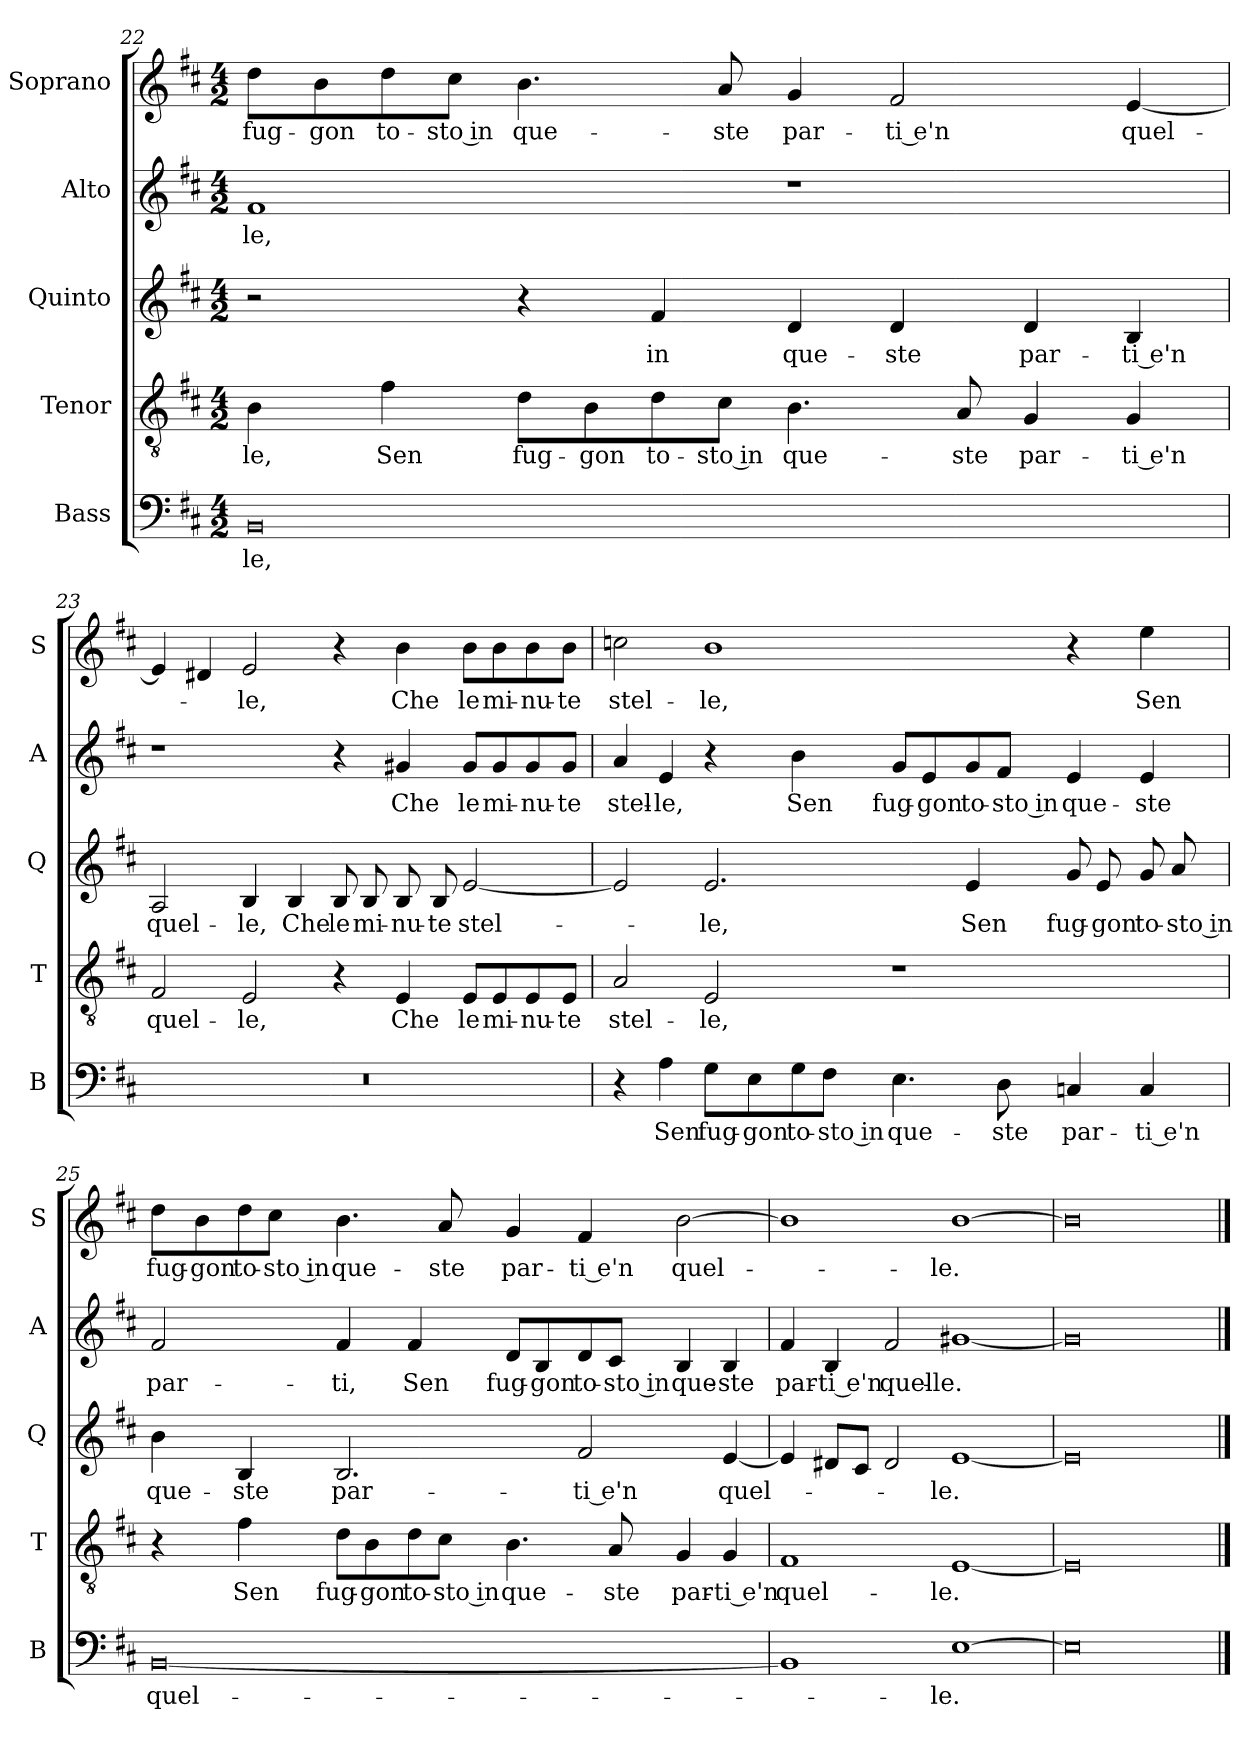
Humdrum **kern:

**kern	**text	**kern	**text	**kern	**text	**kern	**text	**kern	**text
*part5	*part5	*part4	*part4	*part3	*part3	*part2	*part2	*part1	*part1
*staff5	*staff5	*staff4	*staff4	*staff3	*staff3	*staff2	*staff2	*staff1	*staff1
*I"Bass	*	*I"Tenor	*	*I"Quinto	*	*I"Alto	*	*I"Soprano	*
*I'B	*	*I'T	*	*I'Q	*	*I'A	*	*I'S	*
!!LO:LB:g=z
*clefF4	*	*clefGv2	*	*clefG2	*	*clefG2	*	*clefG2	*
*k[f#c#]	*	*k[f#c#]	*	*k[f#c#]	*	*k[f#c#]	*	*k[f#c#]	*
*D:	*	*D:	*	*D:	*	*D:	*	*D:	*
*M4/2	*	*M4/2	*	*M4/2	*	*M4/2	*	*M4/2	*
=22	=22	=22	=22	=22	=22	=22	=22	=22	=22
!	!LO:LY:b	!	!LO:LY:b	!	!	!	!LO:LY:b	!	!LO:LY:b
0BB	-le,	4B\	-le,	2r	.	1f#	-le,	8dd\L	fug-
!	!	!	!	!	!	!	!	!	!LO:LY:b
.	.	.	.	.	.	.	.	8b\	-gon
!	!	!	!LO:LY:b	!	!	!	!	!	!LO:LY:b
.	.	4f#\	Sen	.	.	.	.	8dd\	to-
!	!	!	!	!	!	!	!	!	!LO:LY:b
.	.	.	.	.	.	.	.	8cc#\J	-sto in
!	!	!	!LO:LY:b	!	!	!	!	!	!LO:LY:b
.	.	8d\L	fug-	4r	.	.	.	4.b\	que-
!	!	!	!LO:LY:b	!	!	!	!	!	!
.	.	8B\	-gon	.	.	.	.	.	.
!	!	!	!LO:LY:b	!	!LO:LY:b	!	!	!	!
.	.	8d\	to-	4f#/	in	.	.	.	.
!	!	!	!LO:LY:b	!	!	!	!	!	!LO:LY:b
.	.	8c#\J	-sto in	.	.	.	.	8a/	-ste
!	!	!	!LO:LY:b	!	!LO:LY:b	!	!	!	!LO:LY:b
.	.	4.B\	que-	4d/	que-	1r	.	4g/	par-
!	!	!	!	!	!LO:LY:b	!	!	!	!LO:LY:b
.	.	.	.	4d/	-ste	.	.	2f#/	-ti e'n
!	!	!	!LO:LY:b	!	!	!	!	!	!
.	.	8A/	-ste	.	.	.	.	.	.
!	!	!	!LO:LY:b	!	!LO:LY:b	!	!	!	!
.	.	4G/	par-	4d/	par-	.	.	.	.
!	!	!	!LO:LY:b	!	!LO:LY:b	!	!	!	!LO:LY:b
.	.	4G/	-ti e'n	4B/	-ti e'n	.	.	[4e/	quel-
=23	=23	=23	=23	=23	=23	=23	=23	=23	=23
!	!	!	!LO:LY:b	!	!LO:LY:b	!	!	!	!
0r	.	2F#/	quel-	2A/	quel-	1r	.	4e/]	.
.	.	.	.	.	.	.	.	4d#X/	.
!	!	!	!LO:LY:b	!	!LO:LY:b	!	!	!	!LO:LY:b
.	.	2E/	-le,	4B/	-le,	.	.	2e/	-le,
!	!	!	!	!	!LO:LY:b	!	!	!	!
.	.	.	.	4B/	Che	.	.	.	.
!	!	!	!	!	!LO:LY:b	!	!	!	!
.	.	4r	.	8B/	le	4r	.	4r	.
!	!	!	!	!	!LO:LY:b	!	!	!	!
.	.	.	.	8B/	mi-	.	.	.	.
!	!	!	!LO:LY:b	!	!LO:LY:b	!	!LO:LY:b	!	!LO:LY:b
.	.	4E/	Che	8B/	-nu-	4g#X/	Che	4b\	Che
!	!	!	!	!	!LO:LY:b	!	!	!	!
.	.	.	.	8B/	-te	.	.	.	.
!	!	!	!LO:LY:b	!	!LO:LY:b	!	!LO:LY:b	!	!LO:LY:b
.	.	8E/L	le	[2e/	stel-	8g#/L	le	8b\L	le
!	!	!	!LO:LY:b	!	!	!	!LO:LY:b	!	!LO:LY:b
.	.	8E/	mi-	.	.	8g#/	mi-	8b\	mi-
!	!	!	!LO:LY:b	!	!	!	!LO:LY:b	!	!LO:LY:b
.	.	8E/	-nu-	.	.	8g#/	-nu-	8b\	-nu-
!	!	!	!LO:LY:b	!	!	!	!LO:LY:b	!	!LO:LY:b
.	.	8E/J	-te	.	.	8g#/J	-te	8b\J	-te
!!LO:PB:g=z
=24	=24	=24	=24	=24	=24	=24	=24	=24	=24
!	!	!	!LO:LY:b	!	!	!	!LO:LY:b	!	!LO:LY:b
4r	.	2A/	stel-	2e/]	.	4a/	stel-	2ccn\	stel-
!	!LO:LY:b	!	!	!	!	!	!LO:LY:b	!	!
4A\	Sen	.	.	.	.	4e/	-le,	.	.
!	!LO:LY:b	!	!LO:LY:b	!	!LO:LY:b	!	!	!	!LO:LY:b
8G\L	fug-	2E/	-le,	2.e/	-le,	4r	.	1b	-le,
!	!LO:LY:b	!	!	!	!	!	!	!	!
8E\	-gon	.	.	.	.	.	.	.	.
!	!LO:LY:b	!	!	!	!	!	!LO:LY:b	!	!
8G\	to-	.	.	.	.	4b\	Sen	.	.
!	!LO:LY:b	!	!	!	!	!	!	!	!
8F#\J	-sto in	.	.	.	.	.	.	.	.
!	!LO:LY:b	!	!	!	!	!	!LO:LY:b	!	!
4.E\	que-	1r	.	.	.	8g/L	fug-	.	.
!	!	!	!	!	!	!	!LO:LY:b	!	!
.	.	.	.	.	.	8e/	-gon	.	.
!	!	!	!	!	!LO:LY:b	!	!LO:LY:b	!	!
.	.	.	.	4e/	Sen	8g/	to-	.	.
!	!LO:LY:b	!	!	!	!	!	!LO:LY:b	!	!
8D\	-ste	.	.	.	.	8f#/J	-sto in	.	.
!	!LO:LY:b	!	!	!	!LO:LY:b	!	!LO:LY:b	!	!
4Cn/	par-	.	.	8g/	fug-	4e/	que-	4r	.
!	!	!	!	!	!LO:LY:b	!	!	!	!
.	.	.	.	8e/	-gon	.	.	.	.
!	!LO:LY:b	!	!	!	!LO:LY:b	!	!LO:LY:b	!	!LO:LY:b
4C/	-ti e'n	.	.	8g/	to-	4e/	-ste	4ee\	Sen
!	!	!	!	!	!LO:LY:b	!	!	!	!
.	.	.	.	8a/	-sto in	.	.	.	.
!!LO:LB:g=z
=25	=25	=25	=25	=25	=25	=25	=25	=25	=25
!	!LO:LY:b	!	!	!	!LO:LY:b	!	!LO:LY:b	!	!LO:LY:b
[0BB	quel-	4r	.	4b\	que-	2f#/	par-	8dd\L	fug-
!	!	!	!	!	!	!	!	!	!LO:LY:b
.	.	.	.	.	.	.	.	8b\	-gon
!	!	!	!LO:LY:b	!	!LO:LY:b	!	!	!	!LO:LY:b
.	.	4f#\	Sen	4B/	-ste	.	.	8dd\	to-
!	!	!	!	!	!	!	!	!	!LO:LY:b
.	.	.	.	.	.	.	.	8cc#\J	-sto in
!	!	!	!LO:LY:b	!	!LO:LY:b	!	!LO:LY:b	!	!LO:LY:b
.	.	8d\L	fug-	2.B/	par-	4f#/	-ti,	4.b\	que-
!	!	!	!LO:LY:b	!	!	!	!	!	!
.	.	8B\	-gon	.	.	.	.	.	.
!	!	!	!LO:LY:b	!	!	!	!LO:LY:b	!	!
.	.	8d\	to-	.	.	4f#/	Sen	.	.
!	!	!	!LO:LY:b	!	!	!	!	!	!LO:LY:b
.	.	8c#\J	-sto in	.	.	.	.	8a/	-ste
!	!	!	!LO:LY:b	!	!	!	!LO:LY:b	!	!LO:LY:b
.	.	4.B\	que-	.	.	8d/L	fug-	4g/	par-
!	!	!	!	!	!	!	!LO:LY:b	!	!
.	.	.	.	.	.	8B/	-gon	.	.
!	!	!	!	!	!LO:LY:b	!	!LO:LY:b	!	!LO:LY:b
.	.	.	.	2f#/	-ti e'n	8d/	to-	4f#/	-ti e'n
!	!	!	!LO:LY:b	!	!	!	!LO:LY:b	!	!
.	.	8A/	-ste	.	.	8c#/J	-sto in	.	.
!	!	!	!LO:LY:b	!	!	!	!LO:LY:b	!	!LO:LY:b
.	.	4G/	par-	.	.	4B/	que-	[2b\	quel-
!	!	!	!LO:LY:b	!	!LO:LY:b	!	!LO:LY:b	!	!
.	.	4G/	-ti e'n	[4e/	quel-	4B/	-ste	.	.
=26	=26	=26	=26	=26	=26	=26	=26	=26	=26
!	!	!	!LO:LY:b	!	!	!	!LO:LY:b	!	!
1BB]	.	1F#	quel-	4e/]	.	4f#/	par-	1b]	.
!	!	!	!	!	!	!	!LO:LY:b	!	!
.	.	.	.	8d#X/L	.	4B/	-ti e'n	.	.
.	.	.	.	8c#/J	.	.	.	.	.
!	!	!	!	!	!	!	!LO:LY:b	!	!
.	.	.	.	2d#/	.	2f#/	quel-	.	.
!	!LO:LY:b	!	!LO:LY:b	!	!LO:LY:b	!	!LO:LY:b	!	!LO:LY:b
[1E	-le.	[1E	-le.	[1e	-le.	[1g#X	-le.	[1b	-le.
=27	=27	=27	=27	=27	=27	=27	=27	=27	=27
0E]	.	0E]	.	0e]	.	0g#]	.	0b]	.
==	==	==	==	==	==	==	==	==	==
*-	*-	*-	*-	*-	*-	*-	*-	*-	*-
